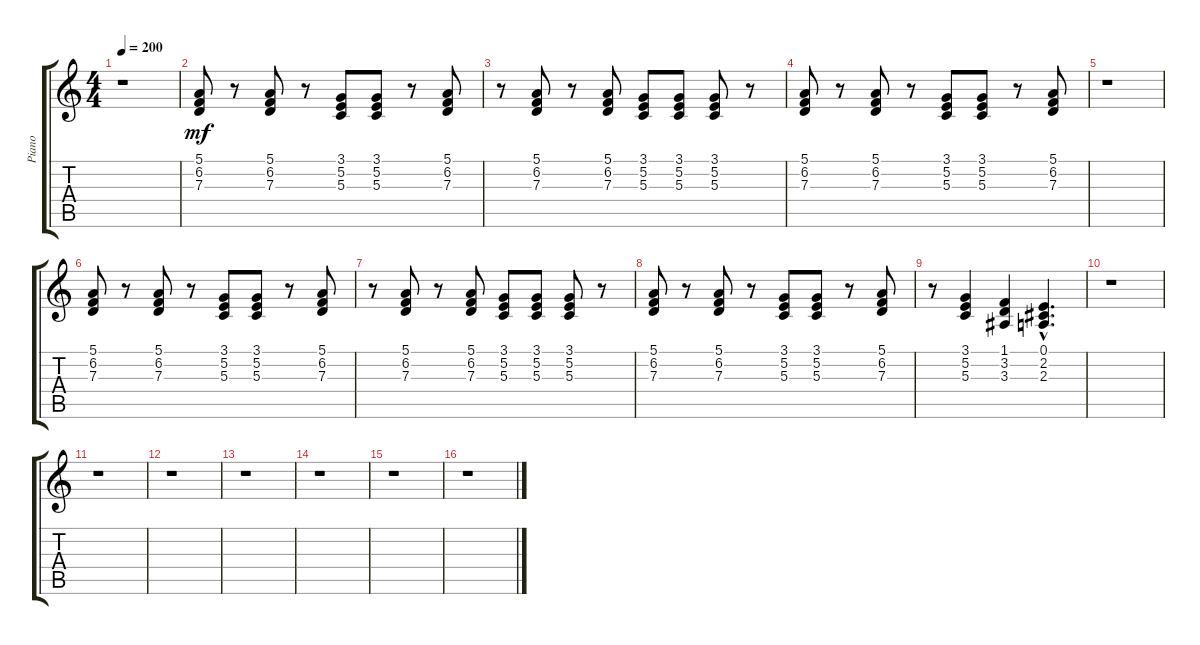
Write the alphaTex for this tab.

\track ("Piano" "Piano") {instrument brightacousticpiano}
\staff {score tabs}
\tuning (E4 B3 G3 D3 A2 E2) {hide}
\ts (4 4)
\tempo 200
\clef g2
\ks c
r.1{dy f} |
(5.1 6.2 7.3).8{dy mf} r.8 (5.1 6.2 7.3).8 r.8 (3.1 5.2 5.3).8 (3.1 5.2 5.3).8 r.8 (5.1 6.2 7.3).8 |
r.8 (5.1 6.2 7.3).8 r.8 (5.1 6.2 7.3).8 (3.1 5.2 5.3).8 (3.1 5.2 5.3).8 (3.1 5.2 5.3).8 r.8 |
(5.1 6.2 7.3).8 r.8 (5.1 6.2 7.3).8 r.8 (3.1 5.2 5.3).8 (3.1 5.2 5.3).8 r.8 (5.1 6.2 7.3).8 |
r.1 |
(5.1 6.2 7.3).8 r.8 (5.1 6.2 7.3).8 r.8 (3.1 5.2 5.3).8 (3.1 5.2 5.3).8 r.8 (5.1 6.2 7.3).8 |
r.8 (5.1 6.2 7.3).8 r.8 (5.1 6.2 7.3).8 (3.1 5.2 5.3).8 (3.1 5.2 5.3).8 (3.1 5.2 5.3).8 r.8 |
(5.1 6.2 7.3).8 r.8 (5.1 6.2 7.3).8 r.8 (3.1 5.2 5.3).8 (3.1 5.2 5.3).8 r.8 (5.1 6.2 7.3).8 |
r.8 (3.1 5.2 5.3).4 (1.1 3.2 3.3).4 (0.1{hac} 2.2{hac} 2.3{hac}).4{d} |
r.1 |
r.1 |
r.1 |
r.1 |
r.1 |
r.1 |
r.1
